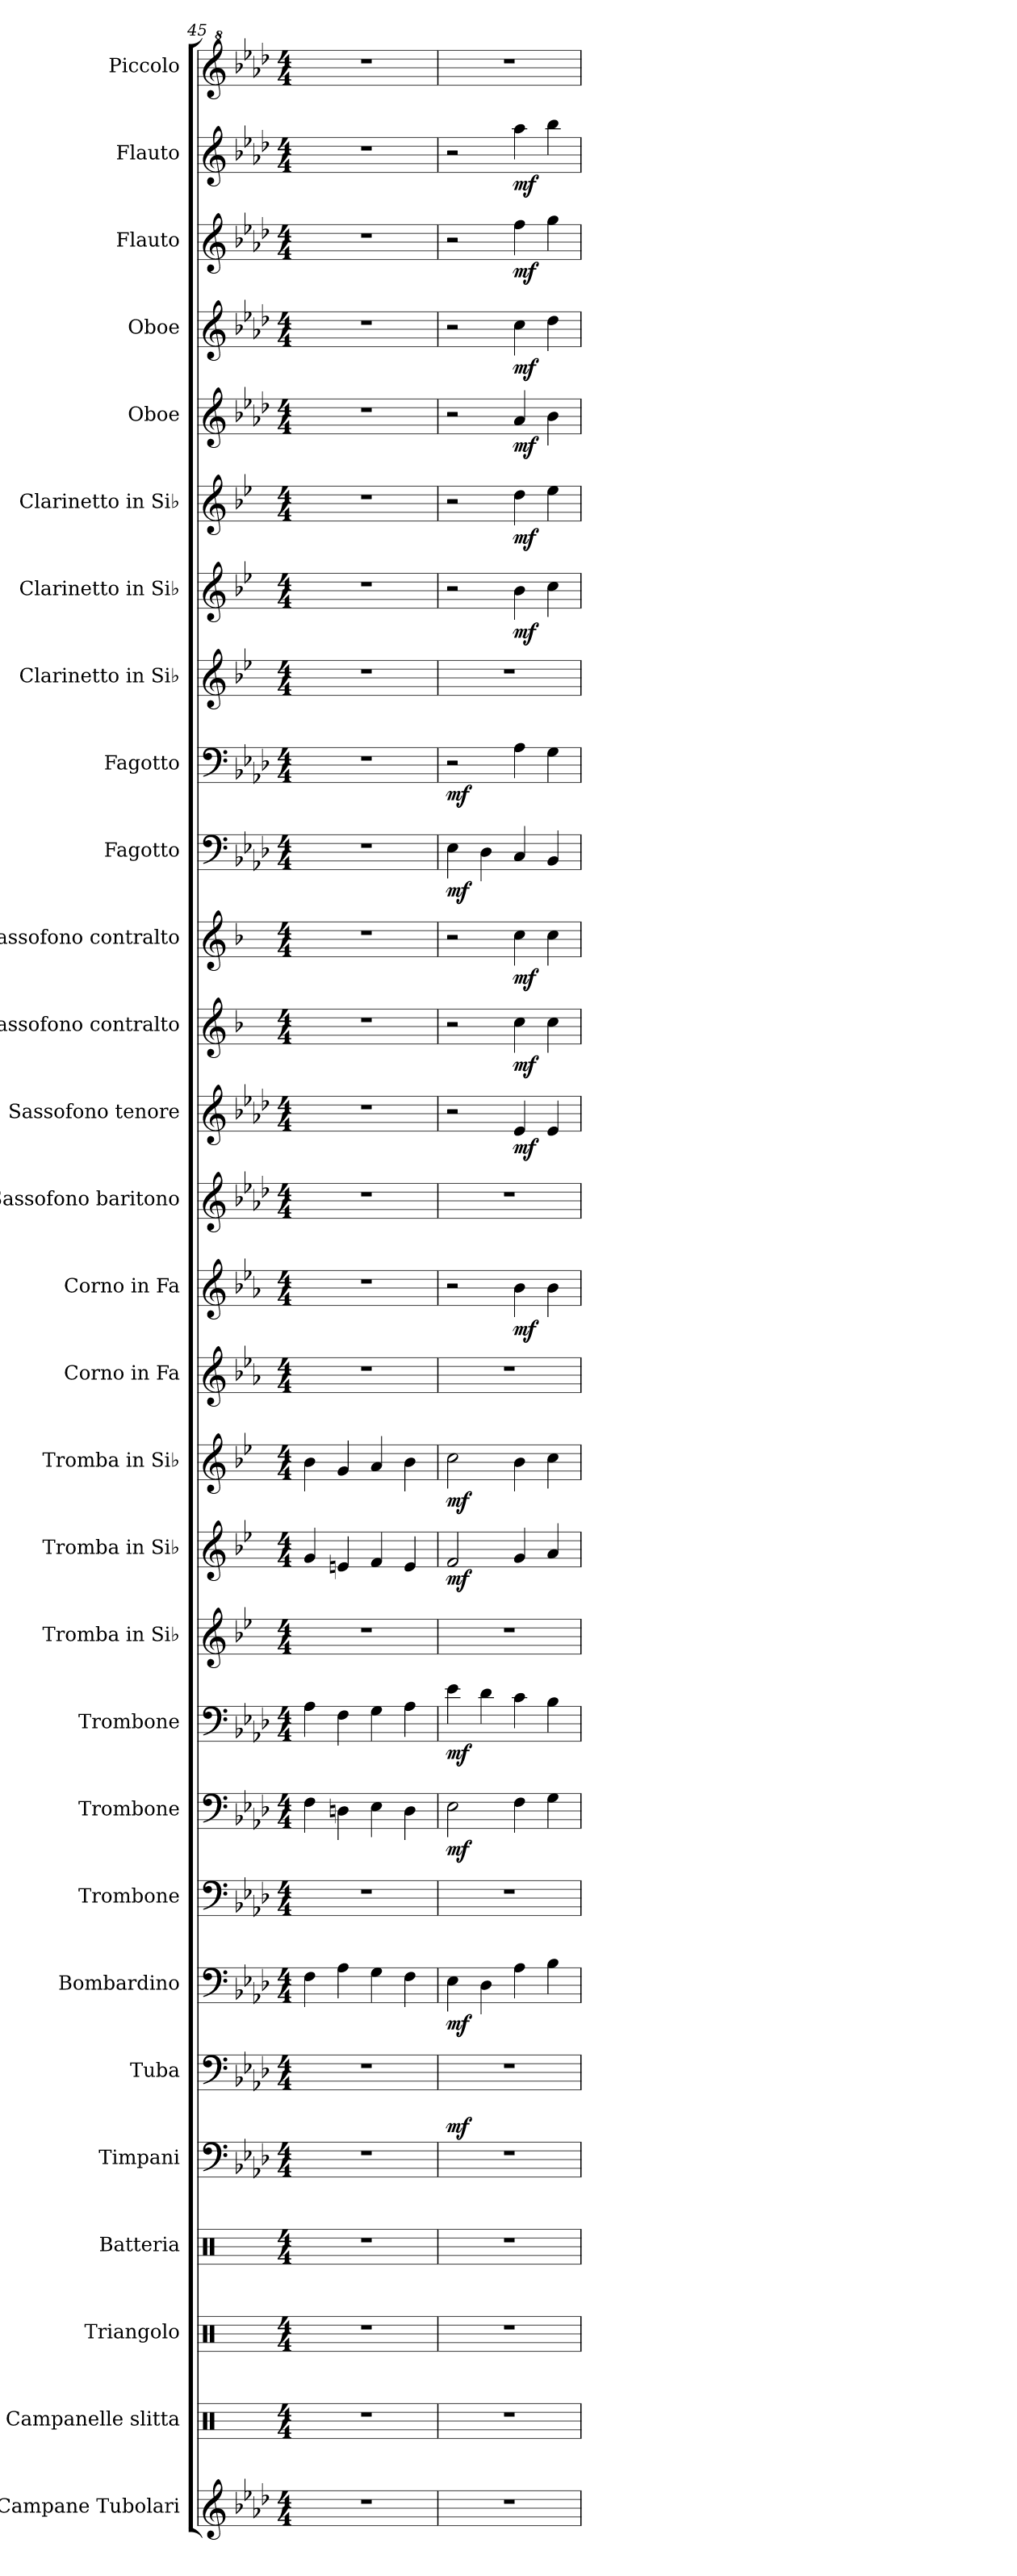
**kern	**kern	**kern	**kern	**kern	**dynam	**kern	**kern	**dynam	**kern	**kern	**dynam	**kern	**dynam	**kern	**kern	**dynam	**kern	**dynam	**kern	**kern	**dynam	**kern	**kern	**dynam	**kern	**dynam	**kern	**dynam	**kern	**dynam	**kern	**dynam	**kern	**kern	**dynam	**kern	**dynam	**kern	**dynam	**kern	**dynam	**kern	**dynam	**kern	**dynam	**kern
*part29	*part28	*part27	*part26	*part25	*part25	*part24	*part23	*part23	*part22	*part21	*part21	*part20	*part20	*part19	*part18	*part18	*part17	*part17	*part16	*part15	*part15	*part14	*part13	*part13	*part12	*part12	*part11	*part11	*part10	*part10	*part9	*part9	*part8	*part7	*part7	*part6	*part6	*part5	*part5	*part4	*part4	*part3	*part3	*part2	*part2	*part1
*staff29	*staff28	*staff27	*staff26	*staff25	*staff25	*staff24	*staff23	*staff23	*staff22	*staff21	*staff21	*staff20	*staff20	*staff19	*staff18	*staff18	*staff17	*staff17	*staff16	*staff15	*staff15	*staff14	*staff13	*staff13	*staff12	*staff12	*staff11	*staff11	*staff10	*staff10	*staff9	*staff9	*staff8	*staff7	*staff7	*staff6	*staff6	*staff5	*staff5	*staff4	*staff4	*staff3	*staff3	*staff2	*staff2	*staff1
*I"Campane Tubolari	*I"Campanelle slitta	*I"Triangolo	*I"Batteria	*I"Timpani	*	*I"Tuba	*I"Bombardino	*	*I"Trombone	*I"Trombone	*	*I"Trombone	*	*I"Tromba in Si♭	*I"Tromba in Si♭	*	*I"Tromba in Si♭	*	*I"Corno in Fa	*I"Corno in Fa	*	*I"Sassofono baritono	*I"Sassofono tenore	*	*I"Sassofono contralto	*	*I"Sassofono contralto	*	*I"Fagotto	*	*I"Fagotto	*	*I"Clarinetto in Si♭	*I"Clarinetto in Si♭	*	*I"Clarinetto in Si♭	*	*I"Oboe	*	*I"Oboe	*	*I"Flauto	*	*I"Flauto	*	*I"Piccolo
*I'Camp. tb.	*	*I'Triang.	*I'Batt.	*I'Timp.	*	*I'Tba.	*	*	*I'Tbn.	*I'Tbn.	*	*I'Tbn.	*	*I'Tr. Si♭	*I'Tr. Si♭	*	*I'Tr. Si♭	*	*I'Cor. Fa	*I'Cor. Fa	*	*	*	*	*	*	*	*	*I'Fag.	*	*I'Fag.	*	*I'Cl. Si♭	*I'Cl. Si♭	*	*I'Cl. Si♭	*	*I'Ob.	*	*I'Ob.	*	*I'Fl.	*	*I'Fl.	*	*
*clefG2	*clefX	*clefX	*clefX	*clefF4	*	*clefF4	*clefF4	*	*clefF4	*clefF4	*	*clefF4	*	*clefG2	*clefG2	*	*clefG2	*	*clefG2	*clefG2	*	*clefG2	*clefG2	*	*clefG2	*	*clefG2	*	*clefF4	*	*clefF4	*	*clefG2	*clefG2	*	*clefG2	*	*clefG2	*	*clefG2	*	*clefG2	*	*clefG2	*	*clefG^2
*	*	*	*	*	*	*	*	*	*	*	*	*	*	*ITrd1c2	*ITrd1c2	*	*ITrd1c2	*	*ITrd4c7	*ITrd4c7	*	*ITrd12c21	*ITrd8c14	*	*ITrd5c9	*	*ITrd5c9	*	*	*	*	*	*ITrd1c2	*ITrd1c2	*	*ITrd1c2	*	*	*	*	*	*	*	*	*	*ITrd-7c-12
*k[b-e-a-d-]	*k[]	*k[]	*k[]	*k[b-e-a-d-]	*	*k[b-e-a-d-]	*k[b-e-a-d-]	*	*k[b-e-a-d-]	*k[b-e-a-d-]	*	*k[b-e-a-d-]	*	*k[b-e-a-d-]	*k[b-e-a-d-]	*	*k[b-e-a-d-]	*	*k[b-e-a-d-]	*k[b-e-a-d-]	*	*k[b-e-a-d-]	*k[b-e-a-d-]	*	*k[b-e-a-d-]	*	*k[b-e-a-d-]	*	*k[b-e-a-d-]	*	*k[b-e-a-d-]	*	*k[b-e-a-d-]	*k[b-e-a-d-]	*	*k[b-e-a-d-]	*	*k[b-e-a-d-]	*	*k[b-e-a-d-]	*	*k[b-e-a-d-]	*	*k[b-e-a-d-]	*	*k[b-e-a-d-]
*M4/4	*M4/4	*M4/4	*M4/4	*M4/4	*	*M4/4	*M4/4	*	*M4/4	*M4/4	*	*M4/4	*	*M4/4	*M4/4	*	*M4/4	*	*M4/4	*M4/4	*	*M4/4	*M4/4	*	*M4/4	*	*M4/4	*	*M4/4	*	*M4/4	*	*M4/4	*M4/4	*	*M4/4	*	*M4/4	*	*M4/4	*	*M4/4	*	*M4/4	*	*M4/4
=45	=45	=45	=45	=45	=45	=45	=45	=45	=45	=45	=45	=45	=45	=45	=45	=45	=45	=45	=45	=45	=45	=45	=45	=45	=45	=45	=45	=45	=45	=45	=45	=45	=45	=45	=45	=45	=45	=45	=45	=45	=45	=45	=45	=45	=45	=45
1r	1r	1r	1r	1r	.	1r	4F\	.	1r	4F\	.	4A-\	.	1r	4f/	.	4a-\	.	1r	1r	.	1r	1r	.	1r	.	1r	.	1r	.	1r	.	1r	1r	.	1r	.	1r	.	1r	.	1r	.	1r	.	1r
.	.	.	.	.	.	.	4A-\	.	.	4Dn\	.	4F\	.	.	4dn/	.	4f/	.	.	.	.	.	.	.	.	.	.	.	.	.	.	.	.	.	.	.	.	.	.	.	.	.	.	.	.	.
.	.	.	.	.	.	.	4G\	.	.	4E-\	.	4G\	.	.	4e-/	.	4g/	.	.	.	.	.	.	.	.	.	.	.	.	.	.	.	.	.	.	.	.	.	.	.	.	.	.	.	.	.
.	.	.	.	.	.	.	4F\	.	.	4D\	.	4A-\	.	.	4d/	.	4a-\	.	.	.	.	.	.	.	.	.	.	.	.	.	.	.	.	.	.	.	.	.	.	.	.	.	.	.	.	.
=46	=46	=46	=46	=46	=46	=46	=46	=46	=46	=46	=46	=46	=46	=46	=46	=46	=46	=46	=46	=46	=46	=46	=46	=46	=46	=46	=46	=46	=46	=46	=46	=46	=46	=46	=46	=46	=46	=46	=46	=46	=46	=46	=46	=46	=46	=46
!	!	!	!	!	!LO:DY:a	!	!	!LO:DY:b	!	!	!LO:DY:b	!	!LO:DY:b	!	!	!LO:DY:b	!	!LO:DY:b	!	!	!	!	!	!	!	!	!	!	!	!LO:DY:b	!	!LO:DY:b	!	!	!	!	!	!	!	!	!	!	!	!	!	!
1r	1r	1r	1r	1r	mf	1r	4E-\	mf	1r	2E-\	mf	4e-\	mf	1r	2e-/	mf	2b-\	mf	1r	2r	.	1r	2r	.	2r	.	2r	.	4E-\	mf	2r	mf	1r	2r	.	2r	.	2r	.	2r	.	2r	.	2r	.	1r
.	.	.	.	.	.	.	4D-\	.	.	.	.	4d-\	.	.	.	.	.	.	.	.	.	.	.	.	.	.	.	.	4D-\	.	.	.	.	.	.	.	.	.	.	.	.	.	.	.	.	.
!	!	!	!	!	!	!	!	!	!	!	!	!	!	!	!	!	!	!	!	!	!LO:DY:b	!	!	!LO:DY:b	!	!LO:DY:b	!	!LO:DY:b	!	!	!	!	!	!	!LO:DY:b	!	!LO:DY:b	!	!LO:DY:b	!	!LO:DY:b	!	!LO:DY:b	!	!LO:DY:b	!
.	.	.	.	.	.	.	4A-\	.	.	4F\	.	4c\	.	.	4f/	.	4a-\	.	.	4e-\	mf	.	4E-/	mf	4e-\	mf	4e-\	mf	4C/	.	4A-\	.	.	4a-\	mf	4cc\	mf	4a-/	mf	4cc\	mf	4ff\	mf	4aa-\	mf	.
.	.	.	.	.	.	.	4B-\	.	.	4G\	.	4B-\	.	.	4g/	.	4b-\	.	.	4e-\	.	.	4E-/	.	4e-\	.	4e-\	.	4BB-/	.	4G\	.	.	4b-\	.	4dd-\	.	4b-\	.	4dd-\	.	4gg\	.	4bb-\	.	.
=	=	=	=	=	=	=	=	=	=	=	=	=	=	=	=	=	=	=	=	=	=	=	=	=	=	=	=	=	=	=	=	=	=	=	=	=	=	=	=	=	=	=	=	=	=	=
*-	*-	*-	*-	*-	*-	*-	*-	*-	*-	*-	*-	*-	*-	*-	*-	*-	*-	*-	*-	*-	*-	*-	*-	*-	*-	*-	*-	*-	*-	*-	*-	*-	*-	*-	*-	*-	*-	*-	*-	*-	*-	*-	*-	*-	*-	*-
